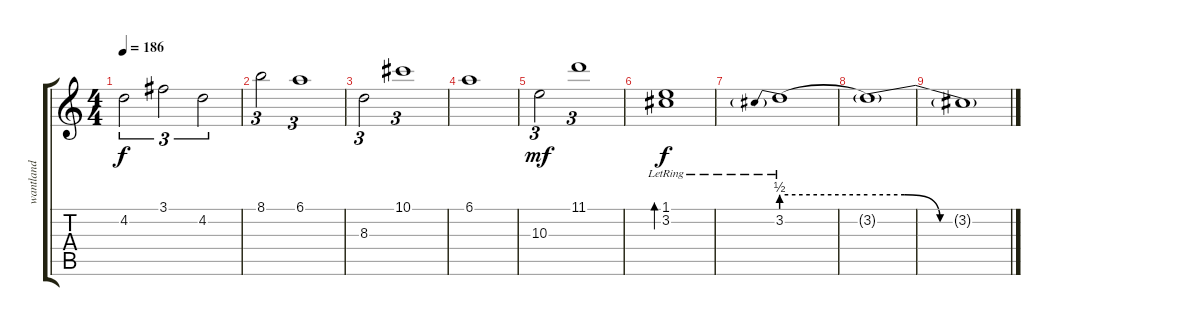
\track ("wantland" "wantland") {instrument electricguitarclean}
\staff {score tabs}
\tuning (Eb4 Bb3 Gb3 Db3 Ab2 Db2) {hide}
\ts (4 4)
\tempo 186
\clef g2
\ks c
4.2.2{tu (3 2) dy f} 3.1.2{tu (3 2)} 4.2.2{tu (3 2)} |
8.1.2{tu (3 2)} 6.1.1{tu (3 2)} |
8.3.2{tu (3 2)} 10.1.1{tu (3 2)} |
6.1.1 |
10.3.2{tu (3 2) dy mf} 11.1.1{tu (3 2)} |
(1.1{lr} 3.2{lr}).1{bd 480 dy f instrument electricguitarclean} |
3.2{be (prebend 0 2 60 2) lr}.1 |
3.2{be (custom 0 2 15 2 30 0 60 0) t}.1 |
3.2{t}.1
